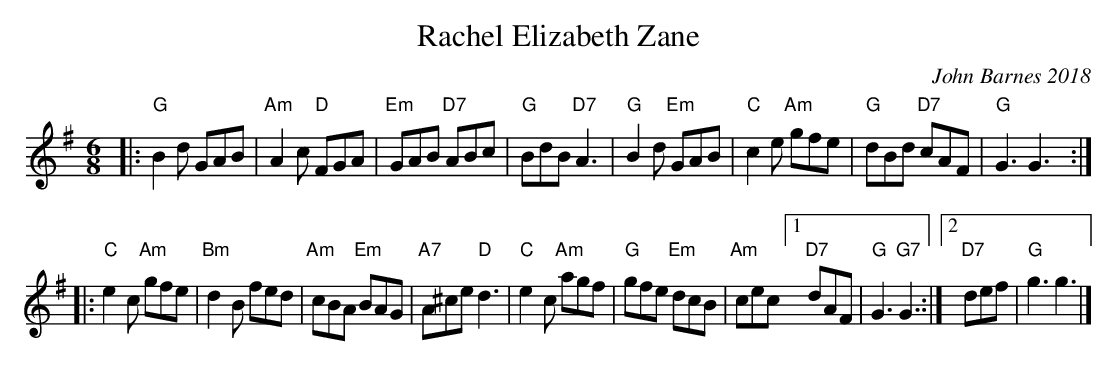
X:1
T: Rachel Elizabeth Zane
C: John Barnes 2018
M: 6/8
L: 1/8
K: G
|:\
"G"B2d GAB | "Am"A2c "D"FGA | "Em"GAB "D7"ABc | "G"BdB "D7"A3 |\
"G"B2d "Em"GAB | "C"c2e "Am"gfe | "G"dBd "D7"cAF | "G"G3 G3 :|
|:\
"C"e2c "Am"gfe | "Bm"d2B fed | "Am"cBA "Em"BAG | "A7"A^ce "D"d3 |\
"C"e2c "Am"agf | "G"gfe "Em"dcB | "Am"cec [1 "D7"dAF | "G"G3 "G7"G3 :|2 "D7"def | "G"g3 g3 |]
